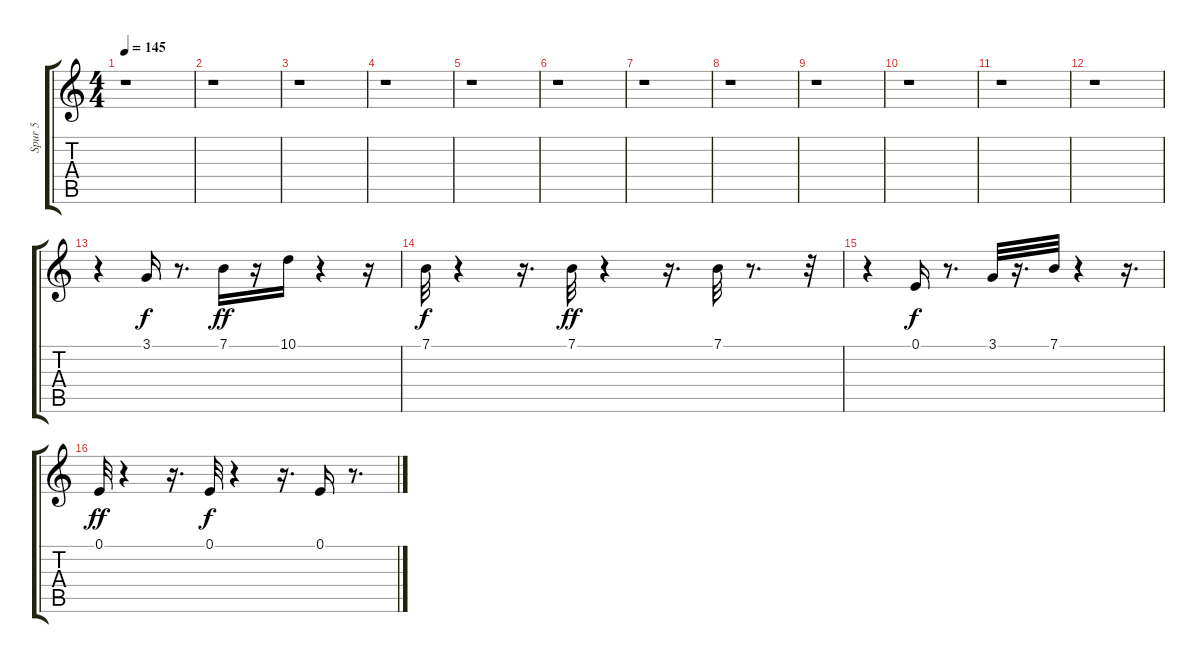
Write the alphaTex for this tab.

\track ("Spur 5" "Spur 5") {instrument pizzicatostrings}
\staff {score tabs}
\tuning (E4 B3 G3 D3 A2 E2) {hide}
\ts (4 4)
\tempo 145
\clef g2
\ks c
r.1{dy f} |
r.1 |
r.1 |
r.1 |
r.1 |
r.1 |
r.1 |
r.1 |
r.1 |
r.1 |
r.1 |
r.1 |
r.4 3.1.16 r.8{d} 7.1.16{dy ff} r.16 10.1.16 r.4 r.16 |
7.1.32{dy f} r.4 r.16{d} 7.1.32{dy ff} r.4 r.16{d} 7.1.32 r.8{d} r.32 |
r.4 0.1.16{dy f} r.8{d} 3.1.32 r.16{d} 7.1.32 r.4 r.16{d} |
0.1.32{dy ff} r.4 r.16{d} 0.1.32{dy f} r.4 r.16{d} 0.1.16 r.8{d}
